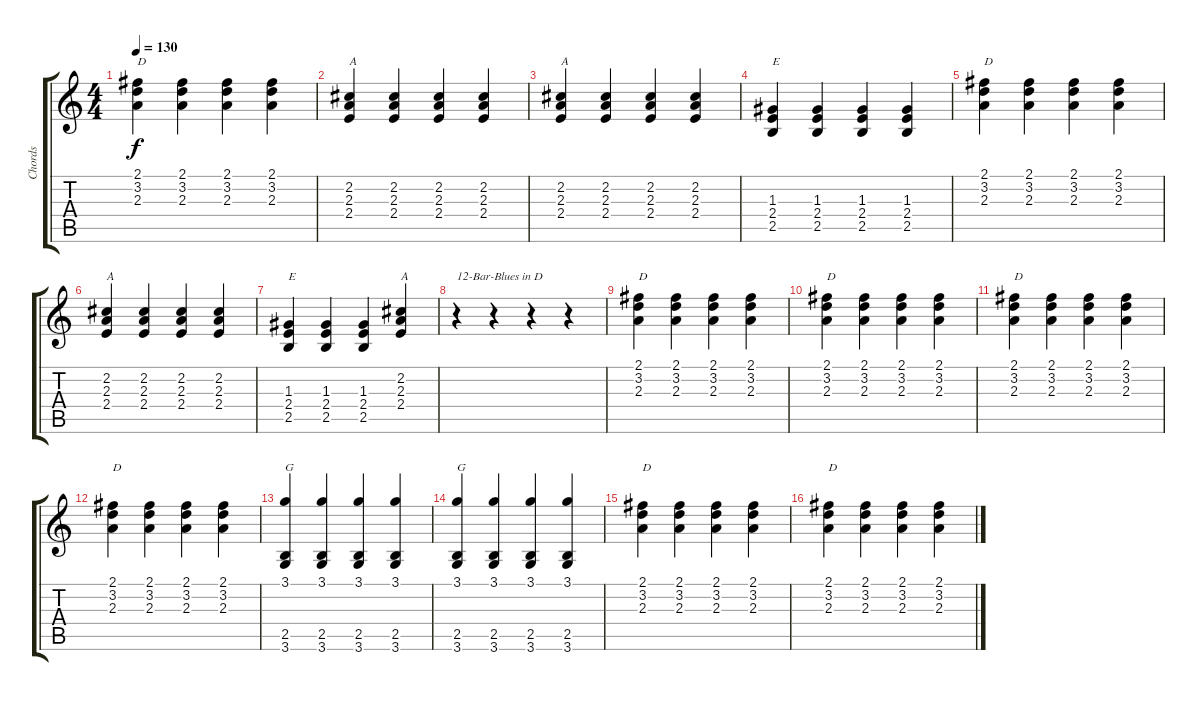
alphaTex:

\track ("Chords" "Chords") {instrument acousticguitarsteel}
\staff {score tabs}
\tuning (E4 B3 G3 D3 A2 E2) {hide}
\ts (4 4)
\tempo 130
\clef g2
\ks c
(2.1 3.2 2.3).4{txt "D" dy f} (2.1 3.2 2.3).4 (2.1 3.2 2.3).4 (2.1 3.2 2.3).4 |
(2.2 2.3 2.4).4{txt "A"} (2.2 2.3 2.4).4 (2.2 2.3 2.4).4 (2.2 2.3 2.4).4 |
(2.2 2.3 2.4).4{txt "A"} (2.2 2.3 2.4).4 (2.2 2.3 2.4).4 (2.2 2.3 2.4).4 |
(1.3 2.4 2.5).4{txt "E"} (1.3 2.4 2.5).4 (1.3 2.4 2.5).4 (1.3 2.4 2.5).4 |
(2.1 3.2 2.3).4{txt "D"} (2.1 3.2 2.3).4 (2.1 3.2 2.3).4 (2.1 3.2 2.3).4 |
(2.2 2.3 2.4).4{txt "A"} (2.2 2.3 2.4).4 (2.2 2.3 2.4).4 (2.2 2.3 2.4).4 |
(1.3 2.4 2.5).4{txt "E"} (1.3 2.4 2.5).4 (1.3 2.4 2.5).4 (2.2 2.3 2.4).4{txt "A"} |
r.4{txt "12-Bar-Blues in D"} r.4 r.4 r.4 |
(2.1 3.2 2.3).4{txt "D"} (2.1 3.2 2.3).4 (2.1 3.2 2.3).4 (2.1 3.2 2.3).4 |
(2.1 3.2 2.3).4{txt "D"} (2.1 3.2 2.3).4 (2.1 3.2 2.3).4 (2.1 3.2 2.3).4 |
(2.1 3.2 2.3).4{txt "D"} (2.1 3.2 2.3).4 (2.1 3.2 2.3).4 (2.1 3.2 2.3).4 |
(2.1 3.2 2.3).4{txt "D"} (2.1 3.2 2.3).4 (2.1 3.2 2.3).4 (2.1 3.2 2.3).4 |
(3.1 2.5 3.6).4{txt "G"} (3.1 2.5 3.6).4 (3.1 2.5 3.6).4 (3.1 2.5 3.6).4 |
(3.1 2.5 3.6).4{txt "G"} (3.1 2.5 3.6).4 (3.1 2.5 3.6).4 (3.1 2.5 3.6).4 |
(2.1 3.2 2.3).4{txt "D"} (2.1 3.2 2.3).4 (2.1 3.2 2.3).4 (2.1 3.2 2.3).4 |
(2.1 3.2 2.3).4{txt "D"} (2.1 3.2 2.3).4 (2.1 3.2 2.3).4 (2.1 3.2 2.3).4
